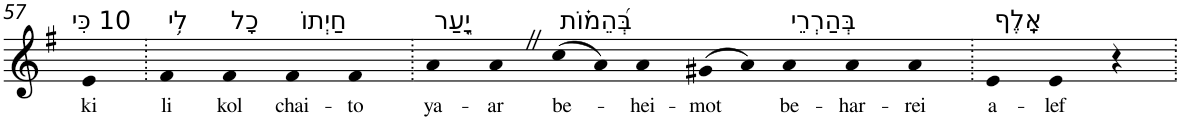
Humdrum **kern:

**kern	**text
*part1	*part1
*staff1	*staff1
*I"Piano	*
*I'Pno	*
!!LO:PB:g=z
*clefG2	*
*k[f#]	*
*G:	*
=57	=57
!LO:TX:a:t=10 כִּי	!
!	!LO:LY:b
4e	ki
=58.	=58.
!LO:TX:a:t=לִ֥י	!
!	!LO:LY:b
4f#	li
!LO:TX:a:t=כָל	!
!	!LO:LY:b
4f#	kol
!LO:TX:a:t=חַיְתוֹ	!
!	!LO:LY:b
4f#	chai-
!	!LO:LY:b
4f#	-to
=59.	=59.
!LO:TX:a:t=יָ֑עַר	!
!	!LO:LY:b
4a	ya-
!	!LO:LY:b
4aZ	-ar
!LO:TX:a:t=בְּ֝הֵמ֗וֹת	!
!	!LO:LY:b
(>8cc	be-
8a)	.
!	!LO:LY:b
4a	-hei-
!	!LO:LY:b
(>8g#X	-mot
8a)	.
!LO:TX:a:t=בְּהַרְרֵי	!
!	!LO:LY:b
4a	be-
!	!LO:LY:b
4a	-har-
!	!LO:LY:b
4a	-rei
=60.	=60.
!LO:TX:a:t=אָֽלֶף	!
!	!LO:LY:b
4e	a-
!	!LO:LY:b
4e	-lef
4r	.
=.	=.
*-	*-
